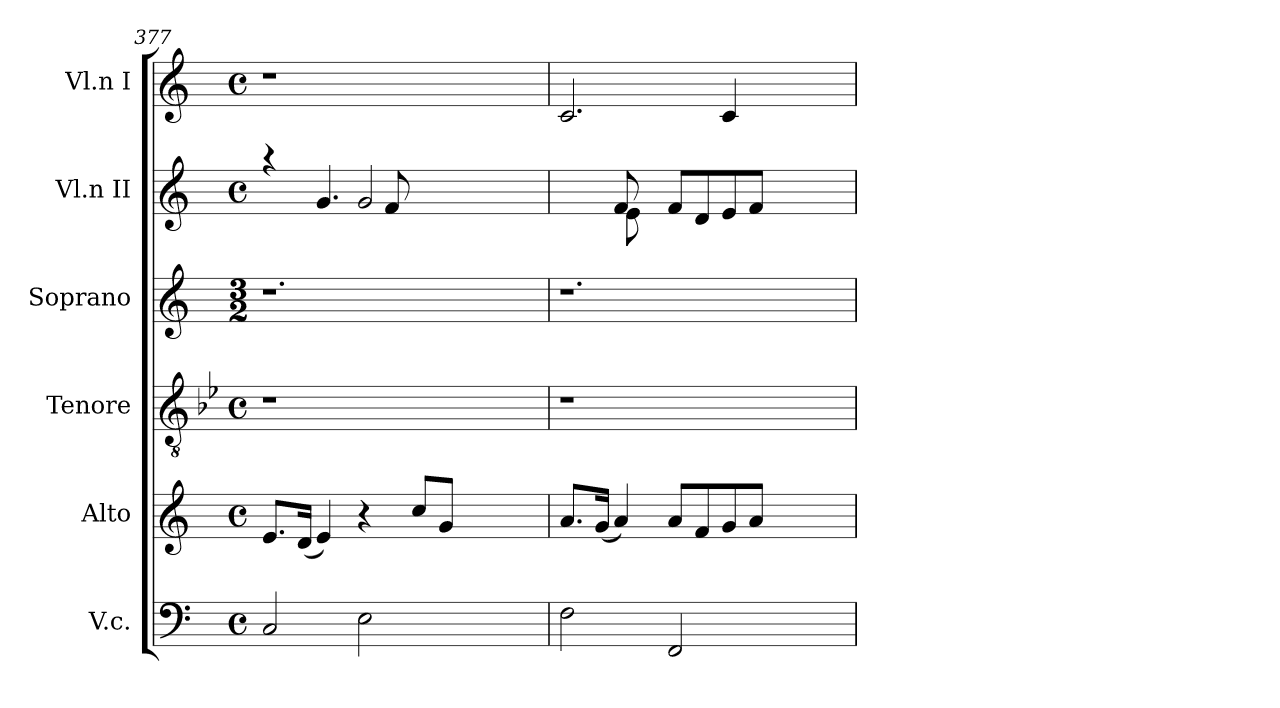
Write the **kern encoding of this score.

**kern	**kern	**kern	**kern	**kern	**kern
*part6	*part5	*part4	*part3	*part2	*part1
*staff6	*staff5	*staff4	*staff3	*staff2	*staff1
*I"V.c.	*I"Alto	*I"Tenore	*I"Soprano	*I"Vl.n II	*I"Vl.n I
*I'V.c.	*I'Alto	*I'Tenore	*I'Soprano	*I'Vl.n II	*I'Vl.n I
*clefF4	*clefG2	*clefGv2	*clefG2	*clefG2	*clefG2
*k[]	*k[]	*k[b-e-]	*k[]	*k[]	*k[]
*C:	*C:	*B-:	*C:	*C:	*C:
*M4/4	*M4/4	*M4/4	*M3/2	*M4/4	*M4/4
*met(c)	*met(c)	*met(c)	*	*met(c)	*met(c)
=377	=377	=377	=377	=377	=377
*	*	*	*	*^	*
2C/	8.e/L	1r	1.r	4raa	2ryy	1r
.	(<16d/Jk	.	.	.	.	.
.	4e/)	.	.	4.g/	.	.
2E\	4r	.	.	.	2g/	.
.	.	.	.	8f/	.	.
.	8cc/L	.	.	2ryy	.	.
.	8g/J	.	.	.	.	.
2ryy	2ryy	2ryy	.	.	2ryy	2ryy
.	.	.	.	4ryy	.	.
=378	=378	=378	=378	=378	=378	=378
2F\	8.a/L	1r	1.r	4ryy	4ryy	2.c/
.	(<16g/Jk	.	.	.	.	.
.	4a/)	.	.	8f/	8e\	.
.	.	.	.	2ryy	8ryy	.
2FF/	8a/L	.	.	.	8f/L	.
.	8f/	.	.	.	8d/	.
.	8g/	.	.	.	8e/	4c/
.	8a/J	.	.	2ryy	8f/J	.
2ryy	2ryy	2ryy	.	.	2ryy	2ryy
.	.	.	.	8ryy	.	.
*	*	*	*	*v	*v	*
=	=	=	=	=	=
*-	*-	*-	*-	*-	*-
